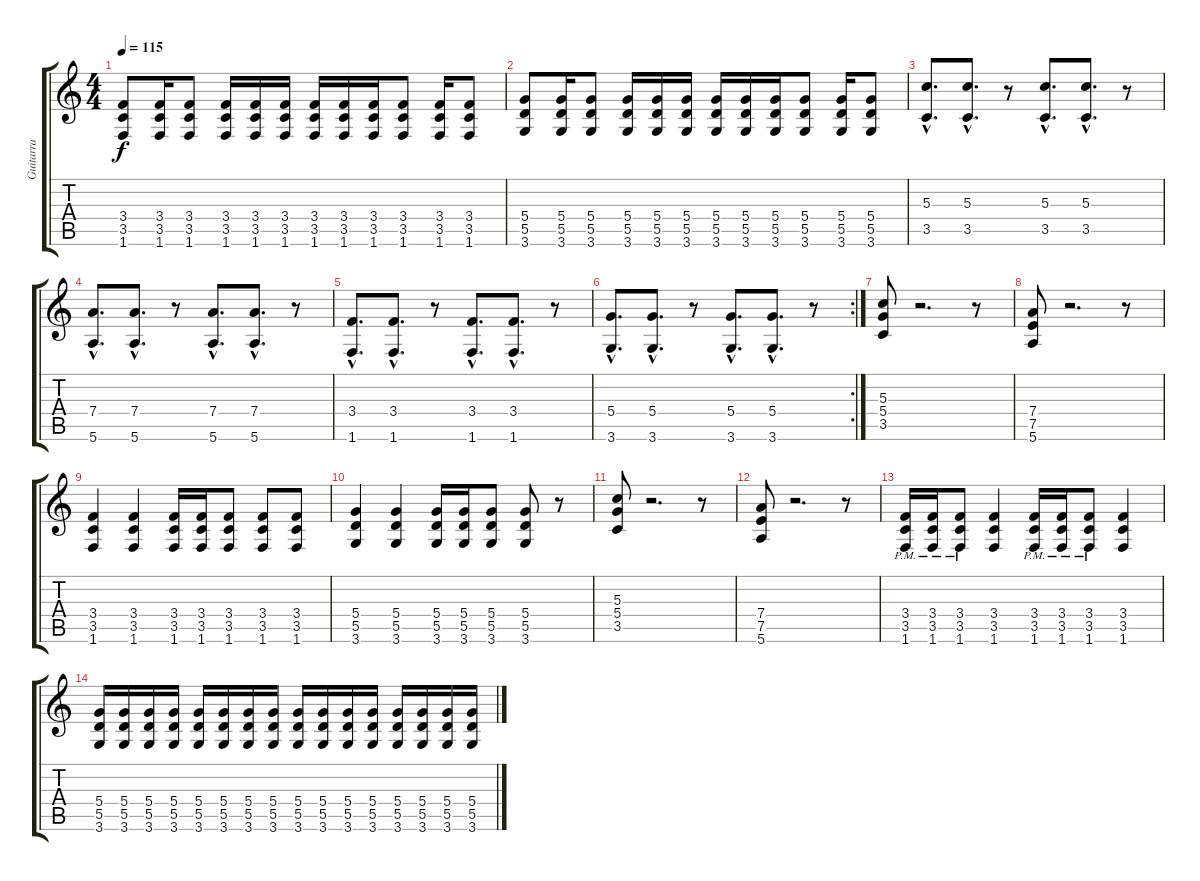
\track ("Guitarra" "Guitarra") {instrument distortionguitar}
\staff {score tabs}
\tuning (E4 B3 G3 D3 A2 E2) {hide}
\ts (4 4)
\tempo 115
\clef g2
\ks c
(3.4 3.5 1.6).8{dy f} (3.4 3.5 1.6).16 (3.4 3.5 1.6).8 (3.4 3.5 1.6).16 (3.4 3.5 1.6).16 (3.4 3.5 1.6).16 (3.4 3.5 1.6).16 (3.4 3.5 1.6).16 (3.4 3.5 1.6).16 (3.4 3.5 1.6).8 (3.4 3.5 1.6).16 (3.4 3.5 1.6).8 |
(5.4 5.5 3.6).8 (5.4 5.5 3.6).16 (5.4 5.5 3.6).8 (5.4 5.5 3.6).16 (5.4 5.5 3.6).16 (5.4 5.5 3.6).16 (5.4 5.5 3.6).16 (5.4 5.5 3.6).16 (5.4 5.5 3.6).16 (5.4 5.5 3.6).8 (5.4 5.5 3.6).16 (5.4 5.5 3.6).8 |
(5.3{hac} 3.5{hac}).8{d} (5.3{hac} 3.5{hac}).8{d} r.8 (5.3{hac} 3.5{hac}).8{d} (5.3{hac} 3.5{hac}).8{d} r.8 |
(7.4{hac} 5.6{hac}).8{d} (7.4{hac} 5.6{hac}).8{d} r.8 (7.4{hac} 5.6{hac}).8{d} (7.4{hac} 5.6{hac}).8{d} r.8 |
(3.4{hac} 1.6{hac}).8{d} (3.4{hac} 1.6{hac}).8{d} r.8 (3.4{hac} 1.6{hac}).8{d} (3.4{hac} 1.6{hac}).8{d} r.8 |
\rc 2
(5.4{hac} 3.6{hac}).8{d} (5.4{hac} 3.6{hac}).8{d} r.8 (5.4{hac} 3.6{hac}).8{d} (5.4{hac} 3.6{hac}).8{d} r.8 |
(5.3 5.4 3.5).8 r.2{d} r.8 |
(7.4 7.5 5.6).8 r.2{d} r.8 |
(3.4 3.5 1.6).4 (3.4 3.5 1.6).4 (3.4 3.5 1.6).16 (3.4 3.5 1.6).16 (3.4 3.5 1.6).8 (3.4 3.5 1.6).8 (3.4 3.5 1.6).8 |
(5.4 5.5 3.6).4 (5.4 5.5 3.6).4 (5.4 5.5 3.6).16 (5.4 5.5 3.6).16 (5.4 5.5 3.6).8 (5.4 5.5 3.6).8 r.8 |
(5.3 5.4 3.5).8 r.2{d} r.8 |
(7.4 7.5 5.6).8 r.2{d} r.8 |
(3.4{pm} 3.5{pm} 1.6{pm}).16 (3.4{pm} 3.5{pm} 1.6{pm}).16 (3.4{pm} 3.5{pm} 1.6{pm}).8 (3.4 3.5 1.6).4 (3.4{pm} 3.5{pm} 1.6{pm}).16 (3.4{pm} 3.5{pm} 1.6{pm}).16 (3.4{pm} 3.5{pm} 1.6{pm}).8 (3.4 3.5 1.6).4 |
(5.4 5.5 3.6).16 (5.4 5.5 3.6).16 (5.4 5.5 3.6).16 (5.4 5.5 3.6).16 (5.4 5.5 3.6).16 (5.4 5.5 3.6).16 (5.4 5.5 3.6).16 (5.4 5.5 3.6).16 (5.4 5.5 3.6).16 (5.4 5.5 3.6).16 (5.4 5.5 3.6).16 (5.4 5.5 3.6).16 (5.4 5.5 3.6).16 (5.4 5.5 3.6).16 (5.4 5.5 3.6).16 (5.4 5.5 3.6).16
